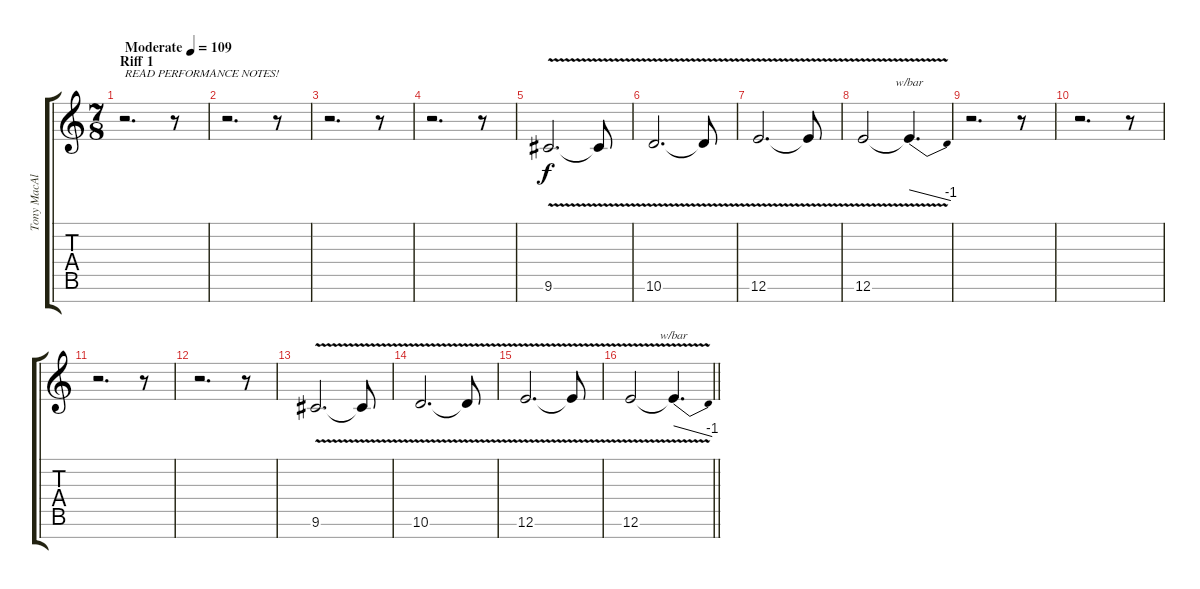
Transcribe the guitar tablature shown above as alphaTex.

\track ("Tony MacAlpine" "Tony MacAl") {instrument distortionguitar}
\staff {score tabs}
\tuning (E4 B3 G3 D3 A2 E2 B1) {hide}
\ts (7 8)
\section ("" "Riff 1")
\tempo (109 "Moderate")
\clef g2
\ks c
r.2{d txt "READ PERFORMANCE NOTES!" dy f instrument distortionguitar} r.8 |
r.2{d} r.8 |
r.2{d} r.8 |
r.2{d} r.8 |
9.6{v}.2{d} 9.6{t}.8 |
10.6{v}.2{d} 10.6{t}.8 |
12.6{v}.2{d} 12.6{t}.8 |
12.6{v}.2 12.6{t}.4{d tbe (dive default 0 0 60 -4)} |
r.2{d} r.8 |
r.2{d} r.8 |
r.2{d} r.8 |
r.2{d} r.8 |
9.6{v}.2{d} 9.6{t}.8 |
10.6{v}.2{d} 10.6{t}.8 |
12.6{v}.2{d} 12.6{t}.8 |
\barLineRight lightlight
12.6{v}.2 12.6{t}.4{d tbe (dive default 0 0 60 -4)}
